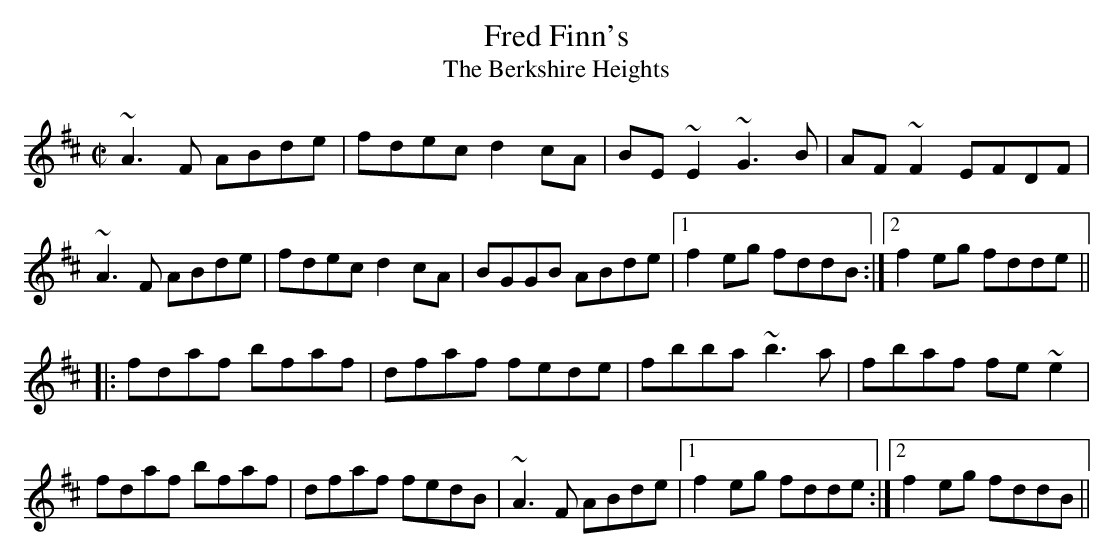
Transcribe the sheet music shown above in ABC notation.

X:1
T:Fred Finn's
T:Berkshire Heights, The
M:C|
L:1/8
K:D
~A3F ABde|fdec d2cA|BE~E2 ~G3B|AF~F2 EFDF|
~A3F ABde|fdec d2cA|BGGB ABde|1 f2eg fddB:|2 f2eg fdde||
|:fdaf bfaf|dfaf fede|fbba ~b3a|fbaf fe~e2|
fdaf bfaf|dfaf fedB|~A3F ABde|1 f2eg fdde:|2 f2eg fddB||
